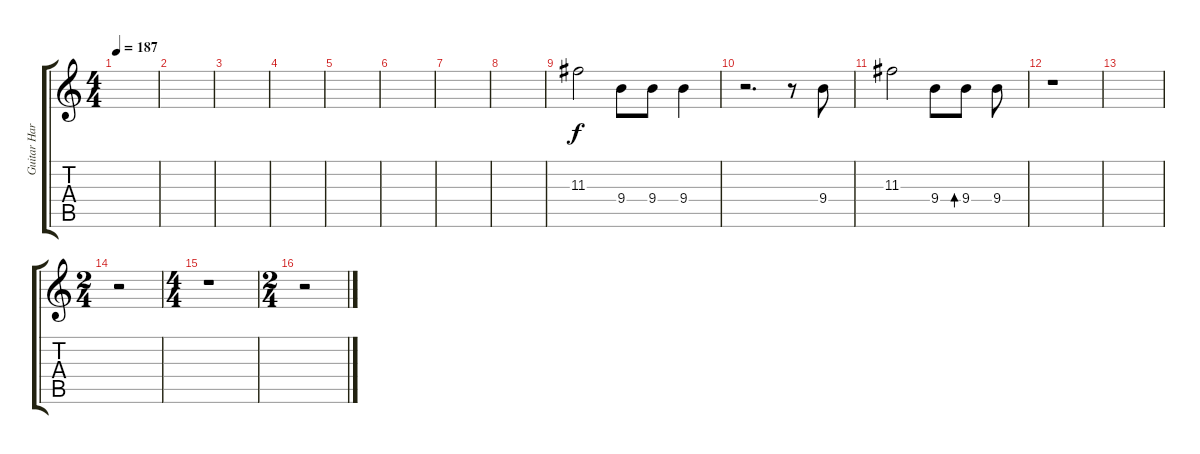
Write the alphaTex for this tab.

\track ("Guitar Harmonics" "Guitar Har") {instrument overdrivenguitar}
\staff {score tabs}
\tuning (E4 B3 G3 D3 A2 E2) {hide}
\ts (4 4)
\tempo 187
\clef g2
\ks c
|
|
|
|
|
|
|
|
11.3.2 9.4.8 9.4.8 9.4.4 |
r.2{d} r.8 9.4.8 |
11.3.2 9.4.8 9.4.8{bd 240} 9.4.8 |
r.1 |
|
\ts (2 4)
r.2 |
\ts (4 4)
r.1 |
\ts (2 4)
r.2
